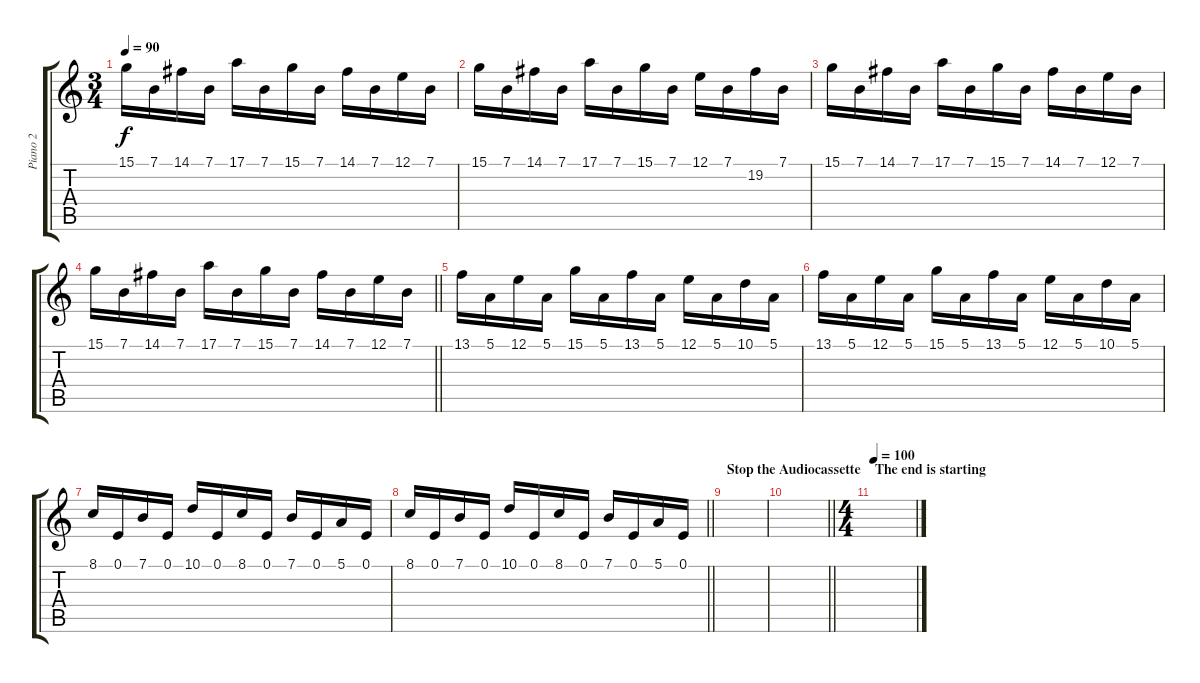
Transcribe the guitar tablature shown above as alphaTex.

\track ("Piano 2" "Piano 2") {instrument acousticgrandpiano}
\staff {score tabs}
\tuning (E4 B3 G3 D3 A2 E2) {hide}
\ts (3 4)
\tempo 90
\clef g2
\ks c
15.1.16{dy f} 7.1.16 14.1.16 7.1.16 17.1.16 7.1.16 15.1.16 7.1.16 14.1.16 7.1.16 12.1.16 7.1.16 |
15.1.16 7.1.16 14.1.16 7.1.16 17.1.16 7.1.16 15.1.16 7.1.16 12.1.16 7.1.16 19.2.16 7.1.16 |
15.1.16 7.1.16 14.1.16 7.1.16 17.1.16 7.1.16 15.1.16 7.1.16 14.1.16 7.1.16 12.1.16 7.1.16 |
\barLineRight lightlight
15.1.16 7.1.16 14.1.16 7.1.16 17.1.16 7.1.16 15.1.16 7.1.16 14.1.16 7.1.16 12.1.16 7.1.16 |
13.1.16 5.1.16 12.1.16 5.1.16 15.1.16 5.1.16 13.1.16 5.1.16 12.1.16 5.1.16 10.1.16 5.1.16 |
13.1.16 5.1.16 12.1.16 5.1.16 15.1.16 5.1.16 13.1.16 5.1.16 12.1.16 5.1.16 10.1.16 5.1.16 |
8.1.16 0.1.16 7.1.16 0.1.16 10.1.16 0.1.16 8.1.16 0.1.16 7.1.16 0.1.16 5.1.16 0.1.16 |
\barLineRight lightlight
8.1.16 0.1.16 7.1.16 0.1.16 10.1.16 0.1.16 8.1.16 0.1.16 7.1.16 0.1.16 5.1.16 0.1.16 |
\section ("" "Stop the Audiocassette")
|
\barLineRight lightlight
|
\ts (4 4)
\section ("" "The end is starting")
\tempo 100
